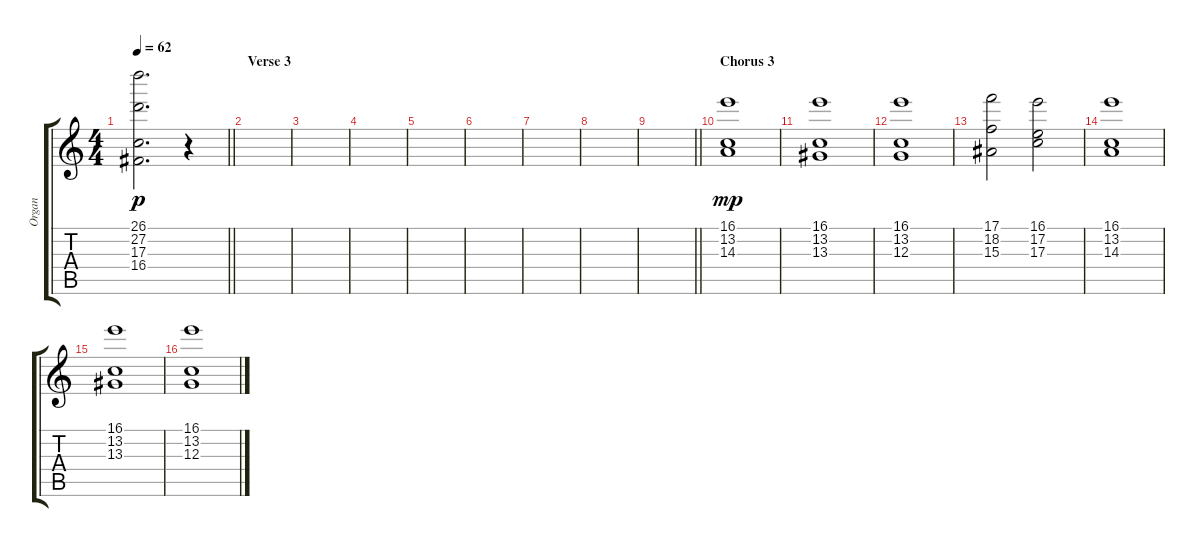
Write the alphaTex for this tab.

\track ("Organ" "Organ") {instrument rockorgan}
\staff {score tabs}
\tuning (C5 B3 G3 D3 A2 E2) {hide}
\ts (4 4)
\tempo 62
\clef g2
\barLineRight lightlight
\ks c
(26.1 27.2 17.3 16.4).2{d dy p volume 0} r.4 |
\section ("" "Verse 3")
|
|
|
|
|
|
|
\barLineRight lightlight
|
\section ("" "Chorus 3")
(16.1 13.2 14.3).1{dy mp} |
(16.1 13.2 13.3).1 |
(16.1 13.2 12.3).1 |
(17.1 18.2 15.3).2 (16.1 17.2 17.3).2 |
(16.1 13.2 14.3).1 |
(16.1 13.2 13.3).1 |
(16.1 13.2 12.3).1
